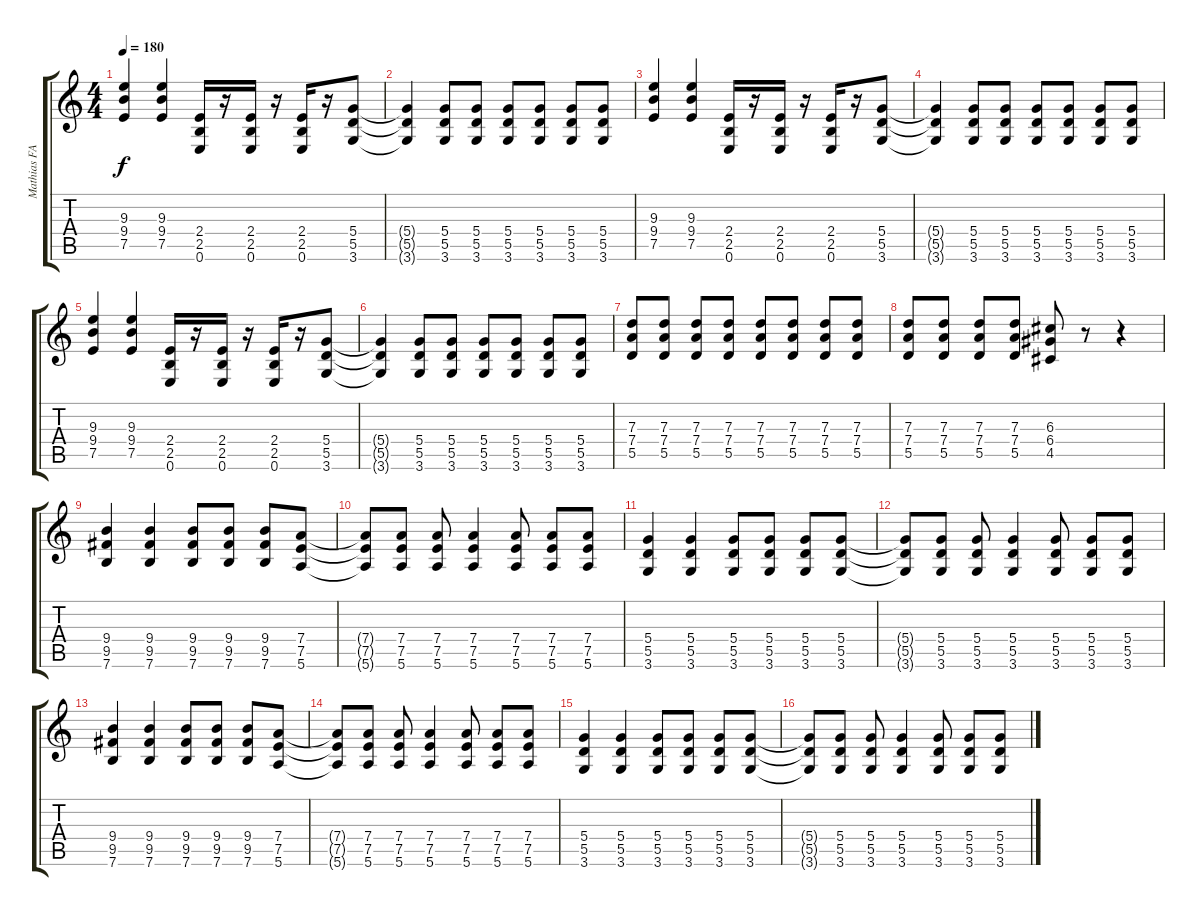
\track ("Mathias FARM" "Mathias FA") {instrument distortionguitar}
\staff {score tabs}
\tuning (E4 B3 G3 D3 A2 E2) {hide}
\ts (4 4)
\tempo 180
\clef g2
\ks c
(9.3 9.4 7.5).4{dy f} (9.3 9.4 7.5).4 (2.4 2.5 0.6).16 r.16 (2.4 2.5 0.6).16 r.16 (2.4 2.5 0.6).16 r.16 (5.4 5.5 3.6).8 |
(5.4{t} 5.5{t} 3.6{t}).4 (5.4 5.5 3.6).8 (5.4 5.5 3.6).8 (5.4 5.5 3.6).8 (5.4 5.5 3.6).8 (5.4 5.5 3.6).8 (5.4 5.5 3.6).8 |
(9.3 9.4 7.5).4 (9.3 9.4 7.5).4 (2.4 2.5 0.6).16 r.16 (2.4 2.5 0.6).16 r.16 (2.4 2.5 0.6).16 r.16 (5.4 5.5 3.6).8 |
(5.4{t} 5.5{t} 3.6{t}).4 (5.4 5.5 3.6).8 (5.4 5.5 3.6).8 (5.4 5.5 3.6).8 (5.4 5.5 3.6).8 (5.4 5.5 3.6).8 (5.4 5.5 3.6).8 |
(9.3 9.4 7.5).4 (9.3 9.4 7.5).4 (2.4 2.5 0.6).16 r.16 (2.4 2.5 0.6).16 r.16 (2.4 2.5 0.6).16 r.16 (5.4 5.5 3.6).8 |
(5.4{t} 5.5{t} 3.6{t}).4 (5.4 5.5 3.6).8 (5.4 5.5 3.6).8 (5.4 5.5 3.6).8 (5.4 5.5 3.6).8 (5.4 5.5 3.6).8 (5.4 5.5 3.6).8 |
(7.3 7.4 5.5).8 (7.3 7.4 5.5).8 (7.3 7.4 5.5).8 (7.3 7.4 5.5).8 (7.3 7.4 5.5).8 (7.3 7.4 5.5).8 (7.3 7.4 5.5).8 (7.3 7.4 5.5).8 |
(7.3 7.4 5.5).8 (7.3 7.4 5.5).8 (7.3 7.4 5.5).8 (7.3 7.4 5.5).8 (6.3 6.4 4.5).8 r.8 r.4 |
(9.4 9.5 7.6).4 (9.4 9.5 7.6).4 (9.4 9.5 7.6).8 (9.4 9.5 7.6).8 (9.4 9.5 7.6).8 (7.4 7.5 5.6).8 |
(7.4{t} 7.5{t} 5.6{t}).8 (7.4 7.5 5.6).8 (7.4 7.5 5.6).8 (7.4 7.5 5.6).4 (7.4 7.5 5.6).8 (7.4 7.5 5.6).8 (7.4 7.5 5.6).8 |
(5.4 5.5 3.6).4 (5.4 5.5 3.6).4 (5.4 5.5 3.6).8 (5.4 5.5 3.6).8 (5.4 5.5 3.6).8 (5.4 5.5 3.6).8 |
(5.4{t} 5.5{t} 3.6{t}).8 (5.4 5.5 3.6).8 (5.4 5.5 3.6).8 (5.4 5.5 3.6).4 (5.4 5.5 3.6).8 (5.4 5.5 3.6).8 (5.4 5.5 3.6).8 |
(9.4 9.5 7.6).4 (9.4 9.5 7.6).4 (9.4 9.5 7.6).8 (9.4 9.5 7.6).8 (9.4 9.5 7.6).8 (7.4 7.5 5.6).8 |
(7.4{t} 7.5{t} 5.6{t}).8 (7.4 7.5 5.6).8 (7.4 7.5 5.6).8 (7.4 7.5 5.6).4 (7.4 7.5 5.6).8 (7.4 7.5 5.6).8 (7.4 7.5 5.6).8 |
(5.4 5.5 3.6).4 (5.4 5.5 3.6).4 (5.4 5.5 3.6).8 (5.4 5.5 3.6).8 (5.4 5.5 3.6).8 (5.4 5.5 3.6).8 |
(5.4{t} 5.5{t} 3.6{t}).8 (5.4 5.5 3.6).8 (5.4 5.5 3.6).8 (5.4 5.5 3.6).4 (5.4 5.5 3.6).8 (5.4 5.5 3.6).8 (5.4 5.5 3.6).8
